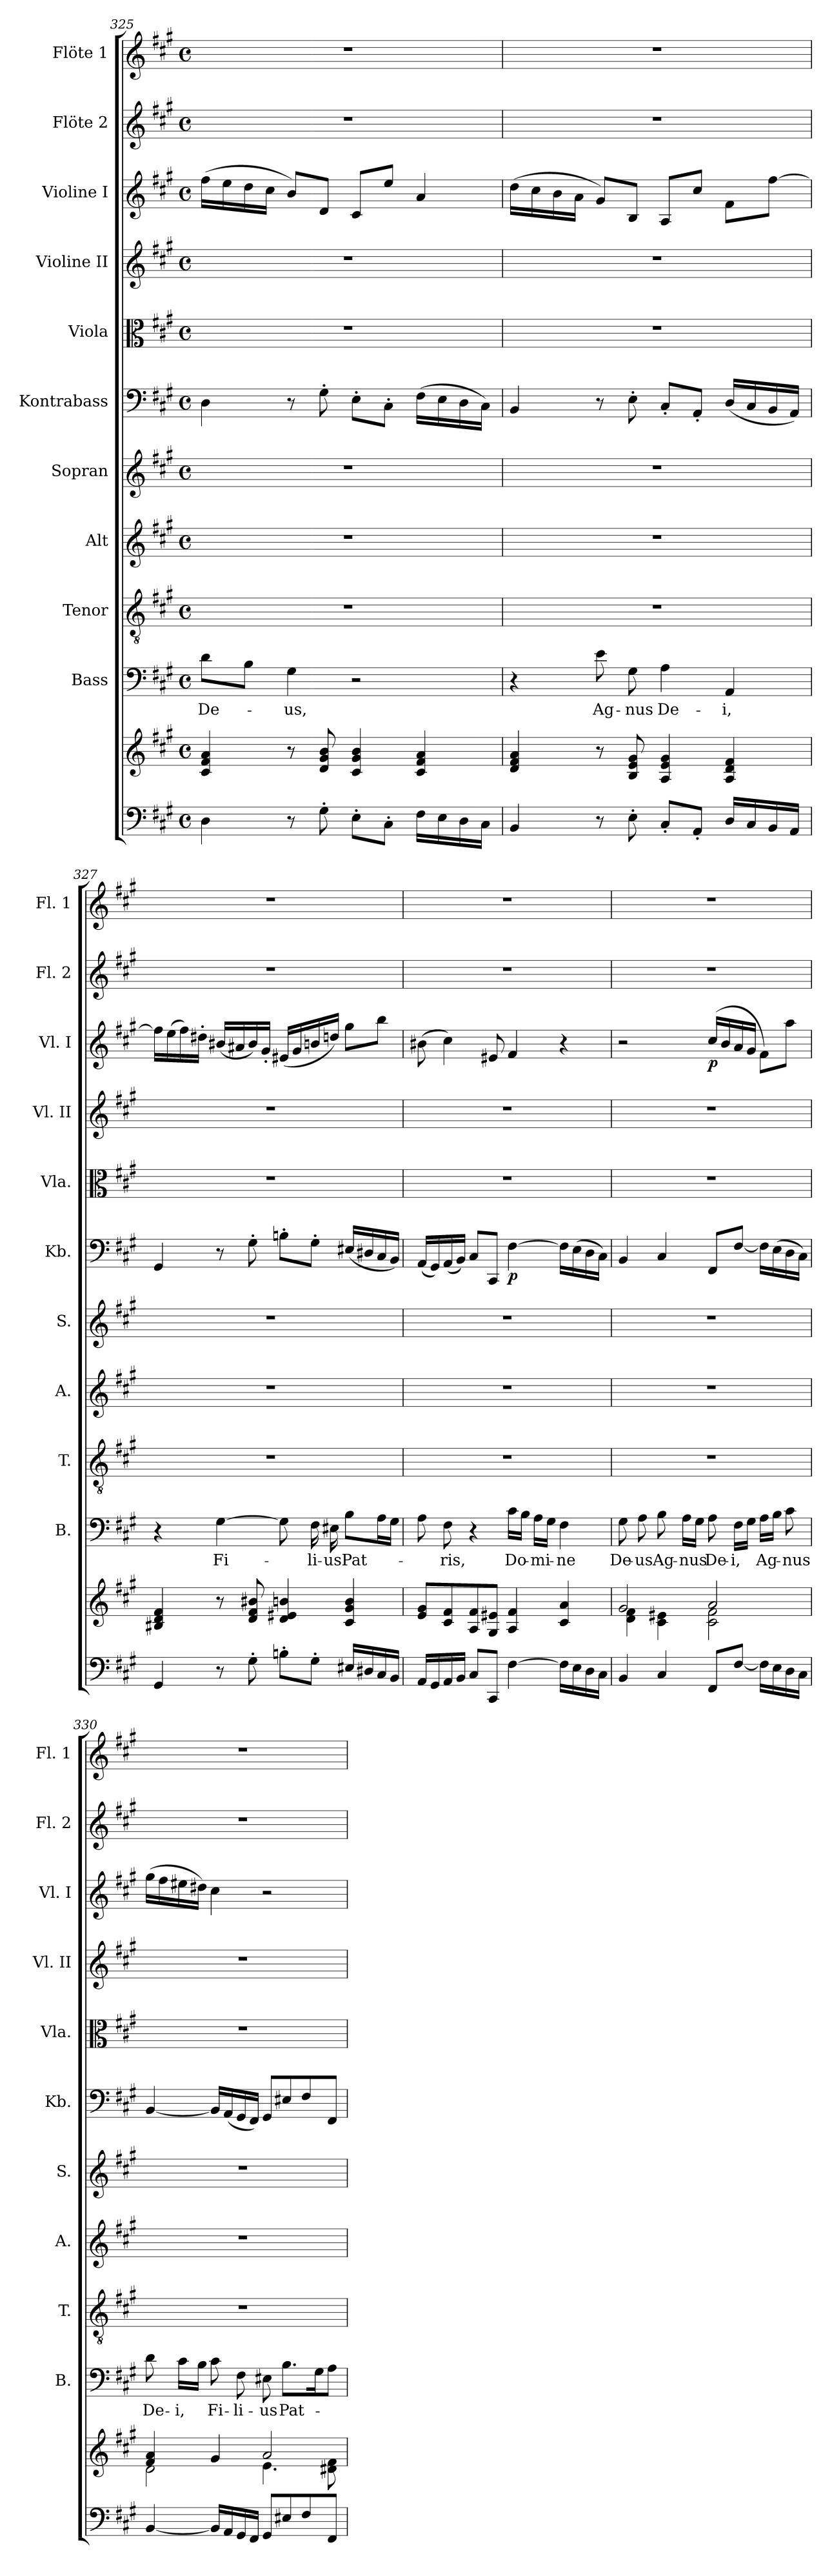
**kern	**kern	**kern	**text	**kern	**kern	**kern	**kern	**dynam	**kern	**kern	**kern	**dynam	**kern	**kern
*part11	*part11	*part10	*part10	*part9	*part8	*part7	*part6	*part6	*part5	*part4	*part3	*part3	*part2	*part1
*staff12	*staff11	*staff10	*staff10	*staff9	*staff8	*staff7	*staff6	*staff6	*staff5	*staff4	*staff3	*staff3	*staff2	*staff1
*	*	*I"Bass	*	*I"Tenor	*I"Alt	*I"Sopran	*I"Kontrabass	*	*I"Viola	*I"Violine II	*I"Violine I	*	*I"Flöte 2	*I"Flöte 1
*	*	*I'B.	*	*I'T.	*I'A.	*I'S.	*I'Kb.	*	*I'Vla.	*I'Vl. II	*I'Vl. I	*	*I'Fl. 2	*I'Fl. 1
*clefF4	*clefG2	*clefF4	*	*clefGv2	*clefG2	*clefG2	*clefF4	*	*clefC3	*clefG2	*clefG2	*	*clefG2	*clefG2
*	*	*	*	*	*	*	*ITrd7c12	*	*	*	*	*	*	*
*k[f#c#g#]	*k[f#c#g#]	*k[f#c#g#]	*	*k[f#c#g#]	*k[f#c#g#]	*k[f#c#g#]	*k[f#c#g#]	*	*k[f#c#g#]	*k[f#c#g#]	*k[f#c#g#]	*	*k[f#c#g#]	*k[f#c#g#]
*A:	*A:	*A:	*	*A:	*A:	*A:	*A:	*	*A:	*A:	*A:	*	*A:	*A:
*M4/4	*M4/4	*M4/4	*	*M4/4	*M4/4	*M4/4	*M4/4	*	*M4/4	*M4/4	*M4/4	*	*M4/4	*M4/4
*met(c)	*met(c)	*met(c)	*	*met(c)	*met(c)	*met(c)	*met(c)	*	*met(c)	*met(c)	*met(c)	*	*met(c)	*met(c)
=325	=325	=325	=325	=325	=325	=325	=325	=325	=325	=325	=325	=325	=325	=325
!	!	!	!LO:LY:b	!	!	!	!	!	!	!	!	!	!	!
4D\	4c#/ 4f#/ 4a/	8d\L	De-	1r	1r	1r	4DD\	.	1r	1r	(>16ff#\LL	.	1r	1r
.	.	.	.	.	.	.	.	.	.	.	16ee\	.	.	.
.	.	8B\J	.	.	.	.	.	.	.	.	16dd\	.	.	.
.	.	.	.	.	.	.	.	.	.	.	16cc#\JJ	.	.	.
!	!	!	!LO:LY:b	!	!	!	!	!	!	!	!	!	!	!
8r	8r	4G#\	-us,	.	.	.	8r	.	.	.	8b/L)	.	.	.
8G#'>\	8d/ 8g#/ 8b/	.	.	.	.	.	8GG#'>\	.	.	.	8d/J	.	.	.
8E'>\L	4c#/ 4g#/ 4b/	2r	.	.	.	.	8EE'>\L	.	.	.	8c#/L	.	.	.
8C#'>\J	.	.	.	.	.	.	8CC#'>\J	.	.	.	8ee/J	.	.	.
16F#\LL	4c#/ 4f#/ 4a/	.	.	.	.	.	(>16FF#\LL	.	.	.	4a/	.	.	.
16E\	.	.	.	.	.	.	16EE\	.	.	.	.	.	.	.
16D\	.	.	.	.	.	.	16DD\	.	.	.	.	.	.	.
16C#\JJ	.	.	.	.	.	.	16CC#\JJ)	.	.	.	.	.	.	.
!!LO:PB:g=z
=326	=326	=326	=326	=326	=326	=326	=326	=326	=326	=326	=326	=326	=326	=326
4BB/	4d/ 4f#/ 4a/	4r	.	1r	1r	1r	4BBB/	.	1r	1r	(>16dd\LL	.	1r	1r
.	.	.	.	.	.	.	.	.	.	.	16cc#\	.	.	.
.	.	.	.	.	.	.	.	.	.	.	16b\	.	.	.
.	.	.	.	.	.	.	.	.	.	.	16a\JJ	.	.	.
!	!	!	!LO:LY:b	!	!	!	!	!	!	!	!	!	!	!
8r	8r	8e\	Ag-	.	.	.	8r	.	.	.	8g#/L)	.	.	.
!	!	!	!LO:LY:b	!	!	!	!	!	!	!	!	!	!	!
8E'>\	8B/ 8e/ 8g#/	8G#\	-nus	.	.	.	8EE'>\	.	.	.	8B/J	.	.	.
!	!	!	!LO:LY:b	!	!	!	!	!	!	!	!	!	!	!
8C#'</L	4A/ 4e/ 4g#/	4A\	De-	.	.	.	8CC#'</L	.	.	.	8A/L	.	.	.
8AA'</J	.	.	.	.	.	.	8AAA'</J	.	.	.	8cc#/J	.	.	.
!	!	!	!LO:LY:b	!	!	!	!	!	!	!	!	!	!	!
16D/LL	4A/ 4d/ 4f#/	4AA/	-i,	.	.	.	(<16DD/LL	.	.	.	8f#\L	.	.	.
16C#/	.	.	.	.	.	.	16CC#/	.	.	.	.	.	.	.
16BB/	.	.	.	.	.	.	16BBB/	.	.	.	[8ff#\J	.	.	.
16AA/JJ	.	.	.	.	.	.	16AAA/JJ)	.	.	.	.	.	.	.
=327	=327	=327	=327	=327	=327	=327	=327	=327	=327	=327	=327	=327	=327	=327
4GG#/	4B#X/ 4d/ 4f#/	4r	.	1r	1r	1r	4GGG#/	.	1r	1r	16ff#\LL]	.	1r	1r
.	.	.	.	.	.	.	.	.	.	.	(>16ee\	.	.	.
.	.	.	.	.	.	.	.	.	.	.	16ff#\)	.	.	.
.	.	.	.	.	.	.	.	.	.	.	16dd#X'>\JJ	.	.	.
!	!	!	!LO:LY:b	!	!	!	!	!	!	!	!	!	!	!
8r	8r	[4G#\	Fi-	.	.	.	8r	.	.	.	(<16b#X/LL	.	.	.
.	.	.	.	.	.	.	.	.	.	.	16a#X/	.	.	.
8G#'>\	8d/ 8f#/ 8b#X/	.	.	.	.	.	8GG#'>\	.	.	.	16b#/)	.	.	.
.	.	.	.	.	.	.	.	.	.	.	16g#'</JJ	.	.	.
8Bn'>\L	4d/ 4e#X/ 4bn/	8G#\]	.	.	.	.	8BBn'>\L	.	.	.	(<16e#X/LL	.	.	.
.	.	.	.	.	.	.	.	.	.	.	16g#/	.	.	.
!	!	!	!LO:LY:b	!	!	!	!	!	!	!	!	!	!	!
8G#'>\J	.	16F#\	-li-	.	.	.	8GG#'>\J	.	.	.	16bn/	.	.	.
!	!	!	!LO:LY:b	!	!	!	!	!	!	!	!	!	!	!
.	.	16E#X\	-us	.	.	.	.	.	.	.	16ddn/JJ)	.	.	.
!	!	!	!LO:LY:b	!	!	!	!	!	!	!	!	!	!	!
16E#X/LL	4c#/ 4g#/ 4b/	8B\L	Pat-	.	.	.	(<16EE#X/LL	.	.	.	8gg#\L	.	.	.
16D#X/	.	.	.	.	.	.	16DD#X/	.	.	.	.	.	.	.
16C#/	.	16A\L	.	.	.	.	16CC#/	.	.	.	8bb\J	.	.	.
16BB/JJ	.	16G#\JJ	.	.	.	.	16BBB/JJ)	.	.	.	.	.	.	.
=328	=328	=328	=328	=328	=328	=328	=328	=328	=328	=328	=328	=328	=328	=328
16AA/LL	8e/ 8g#/L	8A\	.	1r	1r	1r	(<16AAA/LL	.	1r	1r	(>8b#X\	.	1r	1r
16GG#/	.	.	.	.	.	.	16GGG#/)	.	.	.	.	.	.	.
!	!	!	!LO:LY:b	!	!	!	!	!	!	!	!	!	!	!
16AA/	8c#/ 8f#/	8F#\	-ris,	.	.	.	(<16AAA/	.	.	.	4cc#\)	.	.	.
16BB/JJ	.	.	.	.	.	.	16BBB/JJ)	.	.	.	.	.	.	.
8C#/L	8A/ 8f#/	4r	.	.	.	.	8CC#/L	.	.	.	.	.	.	.
8CC#/J	8G#/ 8e#X/J	.	.	.	.	.	8CCC#/J	.	.	.	8e#X/	.	.	.
!	!	!	!LO:LY:b	!	!	!	!	!LO:DY:b	!	!	!	!	!	!
[4F#\	4A/ 4f#/	16c#\LL	Do-	.	.	.	[4FF#\	p	.	.	4f#/	.	.	.
.	.	16B\JJ	.	.	.	.	.	.	.	.	.	.	.	.
!	!	!	!LO:LY:b	!	!	!	!	!	!	!	!	!	!	!
.	.	16A\LL	-mi-	.	.	.	.	.	.	.	.	.	.	.
.	.	16G#\JJ	.	.	.	.	.	.	.	.	.	.	.	.
!	!	!	!LO:LY:b	!	!	!	!	!	!	!	!	!	!	!
16F#\LL]	4c#/ 4a/	4F#\	-ne	.	.	.	16FF#\LL]	.	.	.	4r	.	.	.
16E\	.	.	.	.	.	.	(>16EE\	.	.	.	.	.	.	.
16D\	.	.	.	.	.	.	16DD\	.	.	.	.	.	.	.
16C#\JJ	.	.	.	.	.	.	16CC#\JJ)	.	.	.	.	.	.	.
!!LO:PB:g=z
=329	=329	=329	=329	=329	=329	=329	=329	=329	=329	=329	=329	=329	=329	=329
*	*^	*	*	*	*	*	*	*	*	*	*	*	*	*
!	!	!	!	!LO:LY:b	!	!	!	!	!	!	!	!	!	!	!
4BB/	2g#/	4d\ 4f#\	8G#\	De-	1r	1r	1r	4BBB/	.	1r	1r	2r	.	1r	1r
!	!	!	!	!LO:LY:b	!	!	!	!	!	!	!	!	!	!	!
.	.	.	8A\	-us	.	.	.	.	.	.	.	.	.	.	.
!	!	!	!	!LO:LY:b	!	!	!	!	!	!	!	!	!	!	!
4C#/	.	4c#\ 4e#X\	8B\	Ag-	.	.	.	4CC#/	.	.	.	.	.	.	.
!	!	!	!	!LO:LY:b	!	!	!	!	!	!	!	!	!	!	!
.	.	.	16A\LL	-nus	.	.	.	.	.	.	.	.	.	.	.
.	.	.	16G#\JJ	.	.	.	.	.	.	.	.	.	.	.	.
!	!	!	!	!LO:LY:b	!	!	!	!	!	!	!	!	!LO:DY:b	!	!
8FF#/L	2a/	2c#\ 2f#\	8A\	De-	.	.	.	8FFF#/L	.	.	.	(<16cc#/LL	p	.	.
.	.	.	.	.	.	.	.	.	.	.	.	16b/	.	.	.
!	!	!	!	!LO:LY:b	!	!	!	!	!	!	!	!	!	!	!
[8F#/J	.	.	16F#\LL	-i,	.	.	.	[8FF#/J	.	.	.	16a/	.	.	.
.	.	.	16G#\JJ	.	.	.	.	.	.	.	.	16g#/JJ	.	.	.
!	!	!	!	!LO:LY:b	!	!	!	!	!	!	!	!	!	!	!
16F#\LL]	.	.	16A\LL	Ag-	.	.	.	16FF#\LL]	.	.	.	8f#\L)	.	.	.
16E\	.	.	16B\JJ	.	.	.	.	(>16EE\	.	.	.	.	.	.	.
!	!	!	!	!LO:LY:b	!	!	!	!	!	!	!	!	!	!	!
16D\	.	.	8c#\	-nus	.	.	.	16DD\	.	.	.	8aa\J	.	.	.
16C#\JJ	.	.	.	.	.	.	.	16CC#\JJ)	.	.	.	.	.	.	.
=330	=330	=330	=330	=330	=330	=330	=330	=330	=330	=330	=330	=330	=330	=330	=330
!	!	!	!	!LO:LY:b	!	!	!	!	!	!	!	!	!	!	!
[4BB/	4f#/ 4a/	2d\	8d\	De-	1r	1r	1r	[4BBB/	.	1r	1r	(>16gg#\LL	.	1r	1r
.	.	.	.	.	.	.	.	.	.	.	.	16ff#\	.	.	.
!	!	!	!	!LO:LY:b	!	!	!	!	!	!	!	!	!	!	!
.	.	.	16c#\LL	-i,	.	.	.	.	.	.	.	16ee#X\	.	.	.
.	.	.	16B\JJ	.	.	.	.	.	.	.	.	16dd#X\JJ)	.	.	.
!	!	!	!	!LO:LY:b	!	!	!	!	!	!	!	!	!	!	!
16BB/LL]	4g#/	.	8c#\	Fi-	.	.	.	16BBB/LL]	.	.	.	4cc#\	.	.	.
16AA/	.	.	.	.	.	.	.	(<16AAA/	.	.	.	.	.	.	.
!	!	!	!	!LO:LY:b	!	!	!	!	!	!	!	!	!	!	!
16GG#/	.	.	8F#\	-li-	.	.	.	16GGG#/	.	.	.	.	.	.	.
16FF#/JJ	.	.	.	.	.	.	.	16FFF#/JJ)	.	.	.	.	.	.	.
!	!	!	!	!LO:LY:b	!	!	!	!	!	!	!	!	!	!	!
8GG#/L	2a/	4.e\	8E#X\	-us	.	.	.	8GGG#/L	.	.	.	2r	.	.	.
!	!	!	!	!LO:LY:b	!	!	!	!	!	!	!	!	!	!	!
8E#X/	.	.	8.B\L	Pat-	.	.	.	8EE#X/	.	.	.	.	.	.	.
8F#/	.	.	.	.	.	.	.	8FF#/	.	.	.	.	.	.	.
.	.	.	16G#\k	.	.	.	.	.	.	.	.	.	.	.	.
8FF#/J	.	8d#X\ 8f#\	8A\J	.	.	.	.	8FFF#/J	.	.	.	.	.	.	.
*	*v	*v	*	*	*	*	*	*	*	*	*	*	*	*	*
=	=	=	=	=	=	=	=	=	=	=	=	=	=	=
*-	*-	*-	*-	*-	*-	*-	*-	*-	*-	*-	*-	*-	*-	*-
